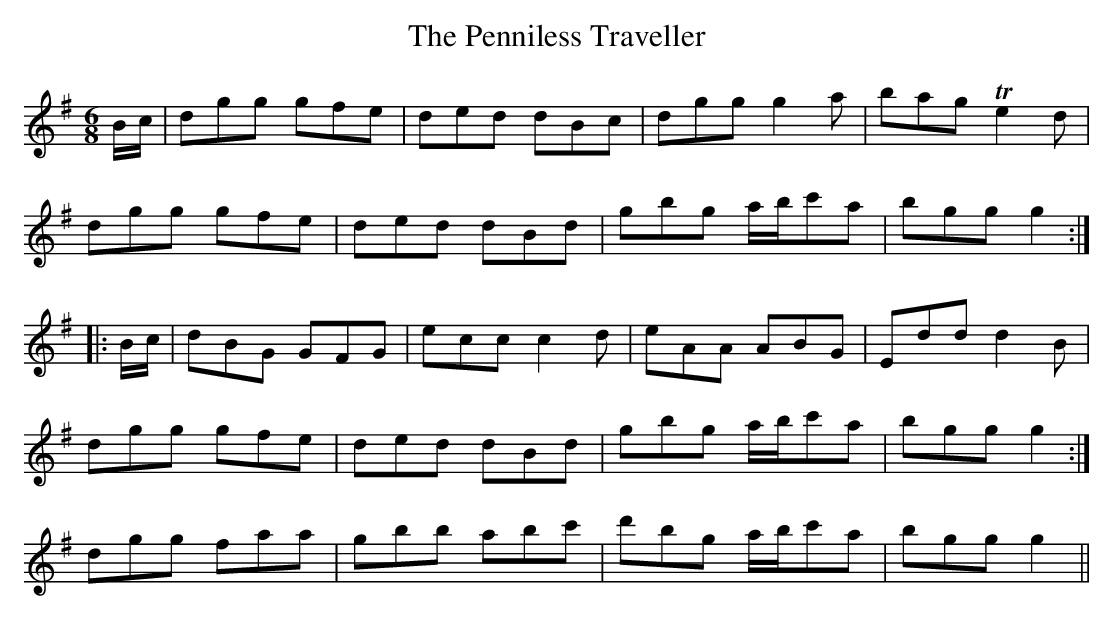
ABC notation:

X:1
T:Penniless Traveller, The
M:6/8
L:1/8
K:G
B/2c/2|dgg gfe|ded dBc|dgg g2 a|bag Te2 d|
dgg gfe|ded dBd|gbg a/2b/2c'a|bgg g2:|
|:B/2c/2|dBG GFG|ecc c2 d|eAA ABG|Edd d2 B|
1dgg gfe|ded dBd|gbg a/2b/2c'a|bgg g2:|
2dgg faa|gbb abc'|d'bg a/2b/2c'a|bgg g2||
